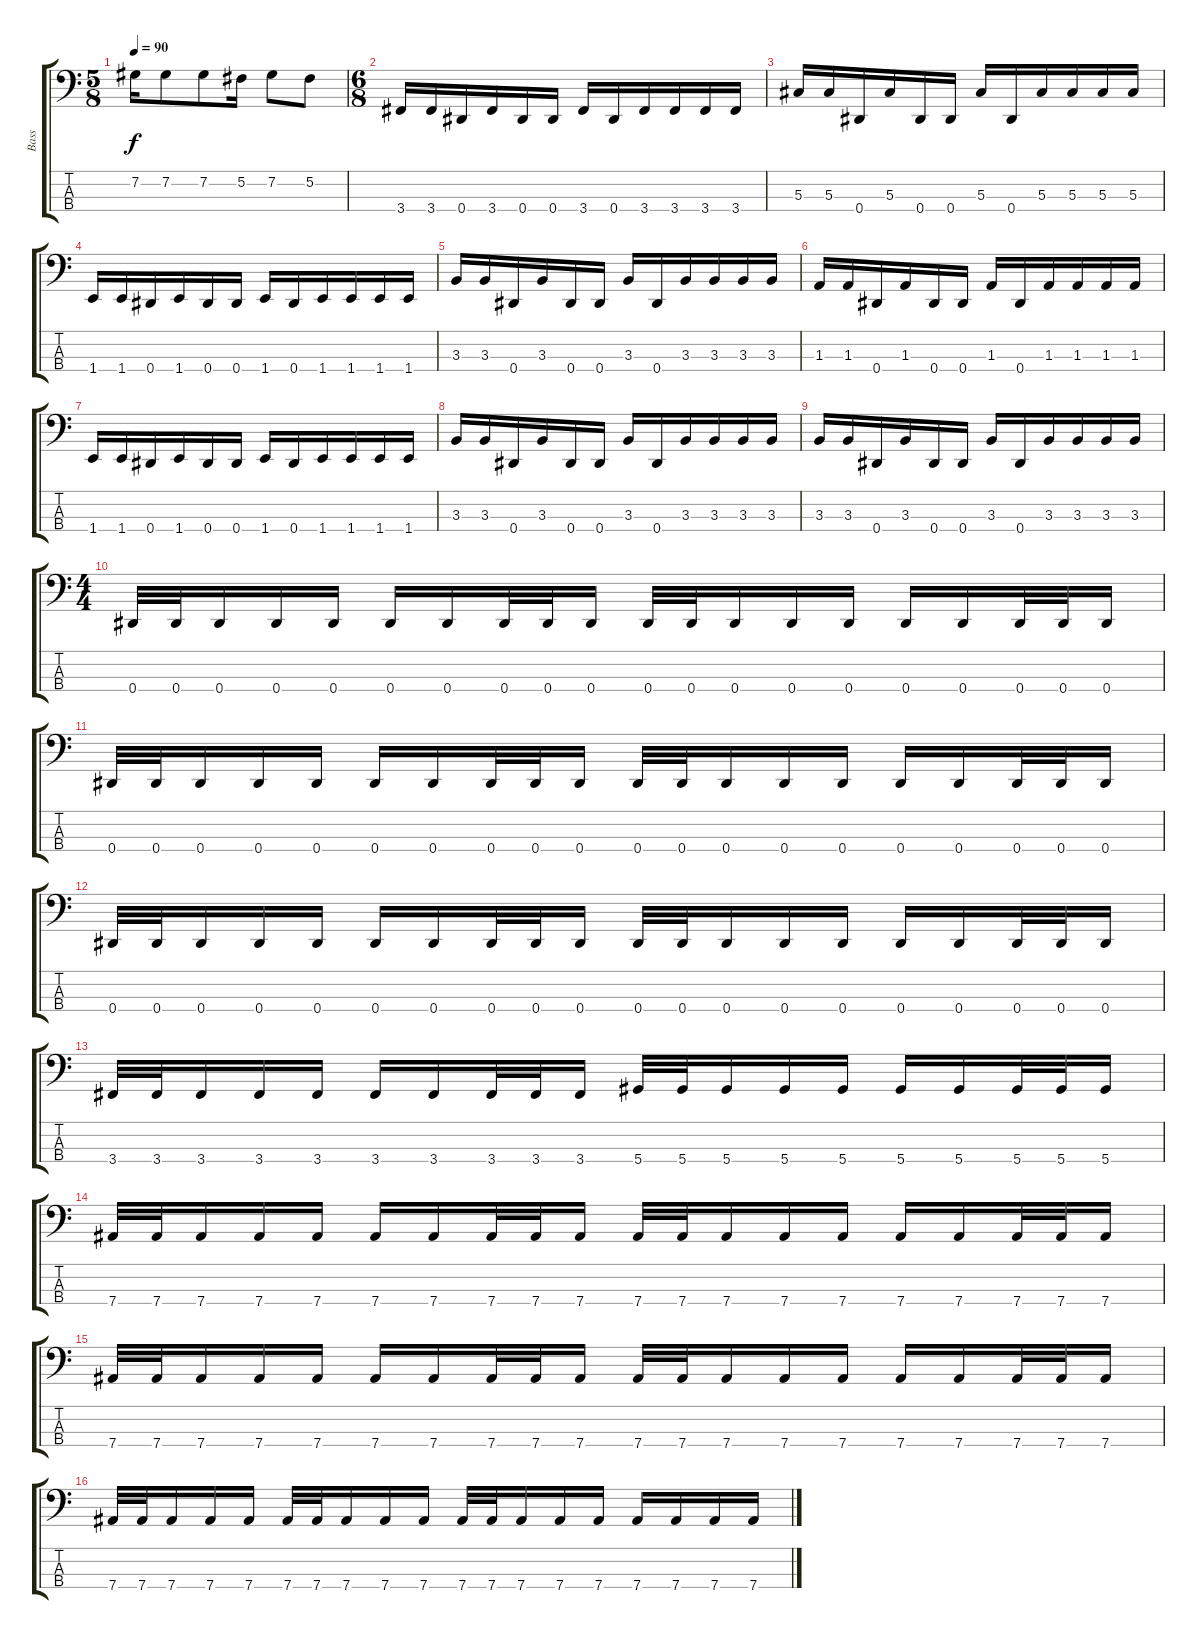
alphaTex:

\track ("Bass" "Bass") {instrument electricbassfinger}
\staff {score tabs}
\tuning (Gb2 Db2 Ab1 Eb1) {hide}
\ts (5 8)
\tempo 90
\clef f4
\ks c
7.2.16{dy f} 7.2.8 7.2.8 5.2.16 7.2.8 5.2.8 |
\ts (6 8)
3.4.16 3.4.16 0.4.16 3.4.16 0.4.16 0.4.16 3.4.16 0.4.16 3.4.16 3.4.16 3.4.16 3.4.16 |
5.3.16 5.3.16 0.4.16 5.3.16 0.4.16 0.4.16 5.3.16 0.4.16 5.3.16 5.3.16 5.3.16 5.3.16 |
1.4.16 1.4.16 0.4.16 1.4.16 0.4.16 0.4.16 1.4.16 0.4.16 1.4.16 1.4.16 1.4.16 1.4.16 |
3.3.16 3.3.16 0.4.16 3.3.16 0.4.16 0.4.16 3.3.16 0.4.16 3.3.16 3.3.16 3.3.16 3.3.16 |
1.3.16 1.3.16 0.4.16 1.3.16 0.4.16 0.4.16 1.3.16 0.4.16 1.3.16 1.3.16 1.3.16 1.3.16 |
1.4.16 1.4.16 0.4.16 1.4.16 0.4.16 0.4.16 1.4.16 0.4.16 1.4.16 1.4.16 1.4.16 1.4.16 |
3.3.16 3.3.16 0.4.16 3.3.16 0.4.16 0.4.16 3.3.16 0.4.16 3.3.16 3.3.16 3.3.16 3.3.16 |
3.3.16 3.3.16 0.4.16 3.3.16 0.4.16 0.4.16 3.3.16 0.4.16 3.3.16 3.3.16 3.3.16 3.3.16 |
\ts (4 4)
0.4.32 0.4.32 0.4.16 0.4.16 0.4.16 0.4.16 0.4.16 0.4.32 0.4.32 0.4.16 0.4.32 0.4.32 0.4.16 0.4.16 0.4.16 0.4.16 0.4.16 0.4.32 0.4.32 0.4.16 |
0.4.32 0.4.32 0.4.16 0.4.16 0.4.16 0.4.16 0.4.16 0.4.32 0.4.32 0.4.16 0.4.32 0.4.32 0.4.16 0.4.16 0.4.16 0.4.16 0.4.16 0.4.32 0.4.32 0.4.16 |
0.4.32 0.4.32 0.4.16 0.4.16 0.4.16 0.4.16 0.4.16 0.4.32 0.4.32 0.4.16 0.4.32 0.4.32 0.4.16 0.4.16 0.4.16 0.4.16 0.4.16 0.4.32 0.4.32 0.4.16 |
3.4.32 3.4.32 3.4.16 3.4.16 3.4.16 3.4.16 3.4.16 3.4.32 3.4.32 3.4.16 5.4.32 5.4.32 5.4.16 5.4.16 5.4.16 5.4.16 5.4.16 5.4.32 5.4.32 5.4.16 |
7.4.32 7.4.32 7.4.16 7.4.16 7.4.16 7.4.16 7.4.16 7.4.32 7.4.32 7.4.16 7.4.32 7.4.32 7.4.16 7.4.16 7.4.16 7.4.16 7.4.16 7.4.32 7.4.32 7.4.16 |
7.4.32 7.4.32 7.4.16 7.4.16 7.4.16 7.4.16 7.4.16 7.4.32 7.4.32 7.4.16 7.4.32 7.4.32 7.4.16 7.4.16 7.4.16 7.4.16 7.4.16 7.4.32 7.4.32 7.4.16 |
7.4.32 7.4.32 7.4.16 7.4.16 7.4.16 7.4.32 7.4.32 7.4.16 7.4.16 7.4.16 7.4.32 7.4.32 7.4.16 7.4.16 7.4.16 7.4.16 7.4.16 7.4.16 7.4.16
